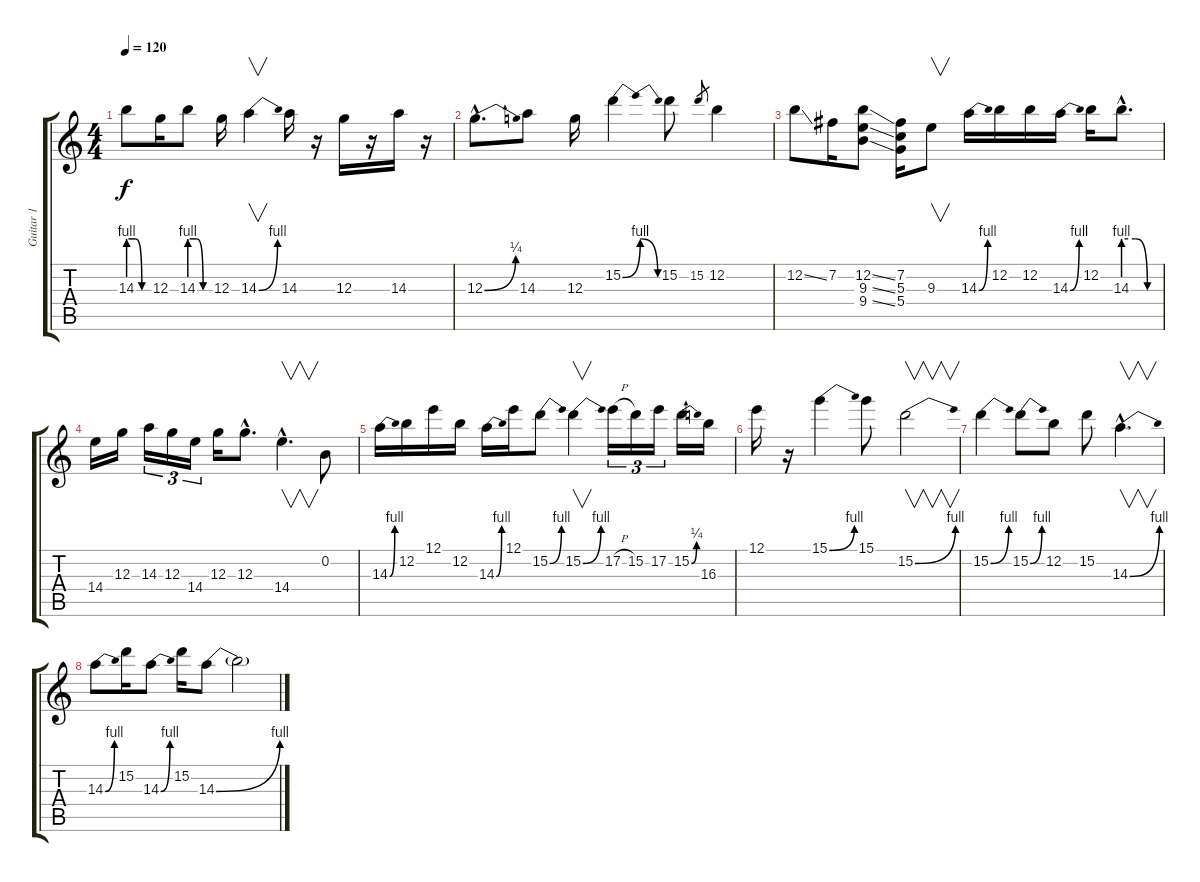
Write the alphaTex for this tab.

\track ("Guitar 1" "Guitar 1") {instrument overdrivenguitar}
\staff {score tabs}
\tuning (E4 B3 G3 D3 A2 E2) {hide}
\ts (4 4)
\tempo 120
\clef g2
\ks c
14.3{be (custom 0 4 20 4 40 0 60 0)}.8{dy f} 12.3.16 14.3{be (custom 0 4 20 4 40 0 60 0)}.8 12.3.16 14.3{be (bend 0 0 60 4)}.4{v} 14.3.16 r.16 12.3.16 r.16 14.3.16 r.16 |
12.3{be (bend 0 0 60 1) hac}.8{d} 14.3.8 12.3.16 15.2{be (bendrelease 0 0 15 4 15 4 60 0)}.4 15.2.8 15.2.8{gr} 12.2.4 |
12.2{ss}.8 7.2.16 (12.2{ss} 9.3{ss} 9.4{ss}).8 (7.2 5.3 5.4).16 9.3.8{v} 14.3{be (bend 0 0 60 4)}.16 12.2.16 12.2.16 14.3{be (bend 0 0 60 4)}.16 12.2.16 14.3{be (custom 0 4 20 4 40 0 60 0) hac}.8{d} |
14.4.16 12.3.16 14.3.16{tu (3 2)} 12.3.16{tu (3 2)} 14.4.16{tu (3 2)} 12.3.16 12.3{hac}.8{d} 14.4{hac}.4{v d} 0.2.8 |
14.3{be (bend 0 0 60 4)}.16{volume 7} 12.2.16 12.1.16 12.2.16 14.3{be (bend 0 0 60 4)}.16 12.1.16 15.2{be (bend 0 0 60 4)}.8 15.2{be (bend 0 0 60 4)}.4{v} 17.2{h}.16{tu (3 2)} 15.2.16{tu (3 2)} 17.2.16{tu (3 2)} 15.2{be (bend 0 0 60 1)}.16 16.3.16 |
12.1.16 r.16 15.1{be (bend 0 0 60 4)}.4 15.1.8 15.2{be (bend 0 0 60 4)}.2{v} |
15.2{be (bend 0 0 60 4)}.4{volume 0} 15.2{be (bend 0 0 60 4)}.8 12.2.8 15.2.8 14.3{be (bend 0 0 60 4) hac}.4{v d} |
14.3{be (bend 0 0 60 4)}.8 15.2.16 14.3{be (bend 0 0 60 4)}.8 15.2.16 14.3{be (bend 0 0 60 4)}.8 14.3{t}.2
